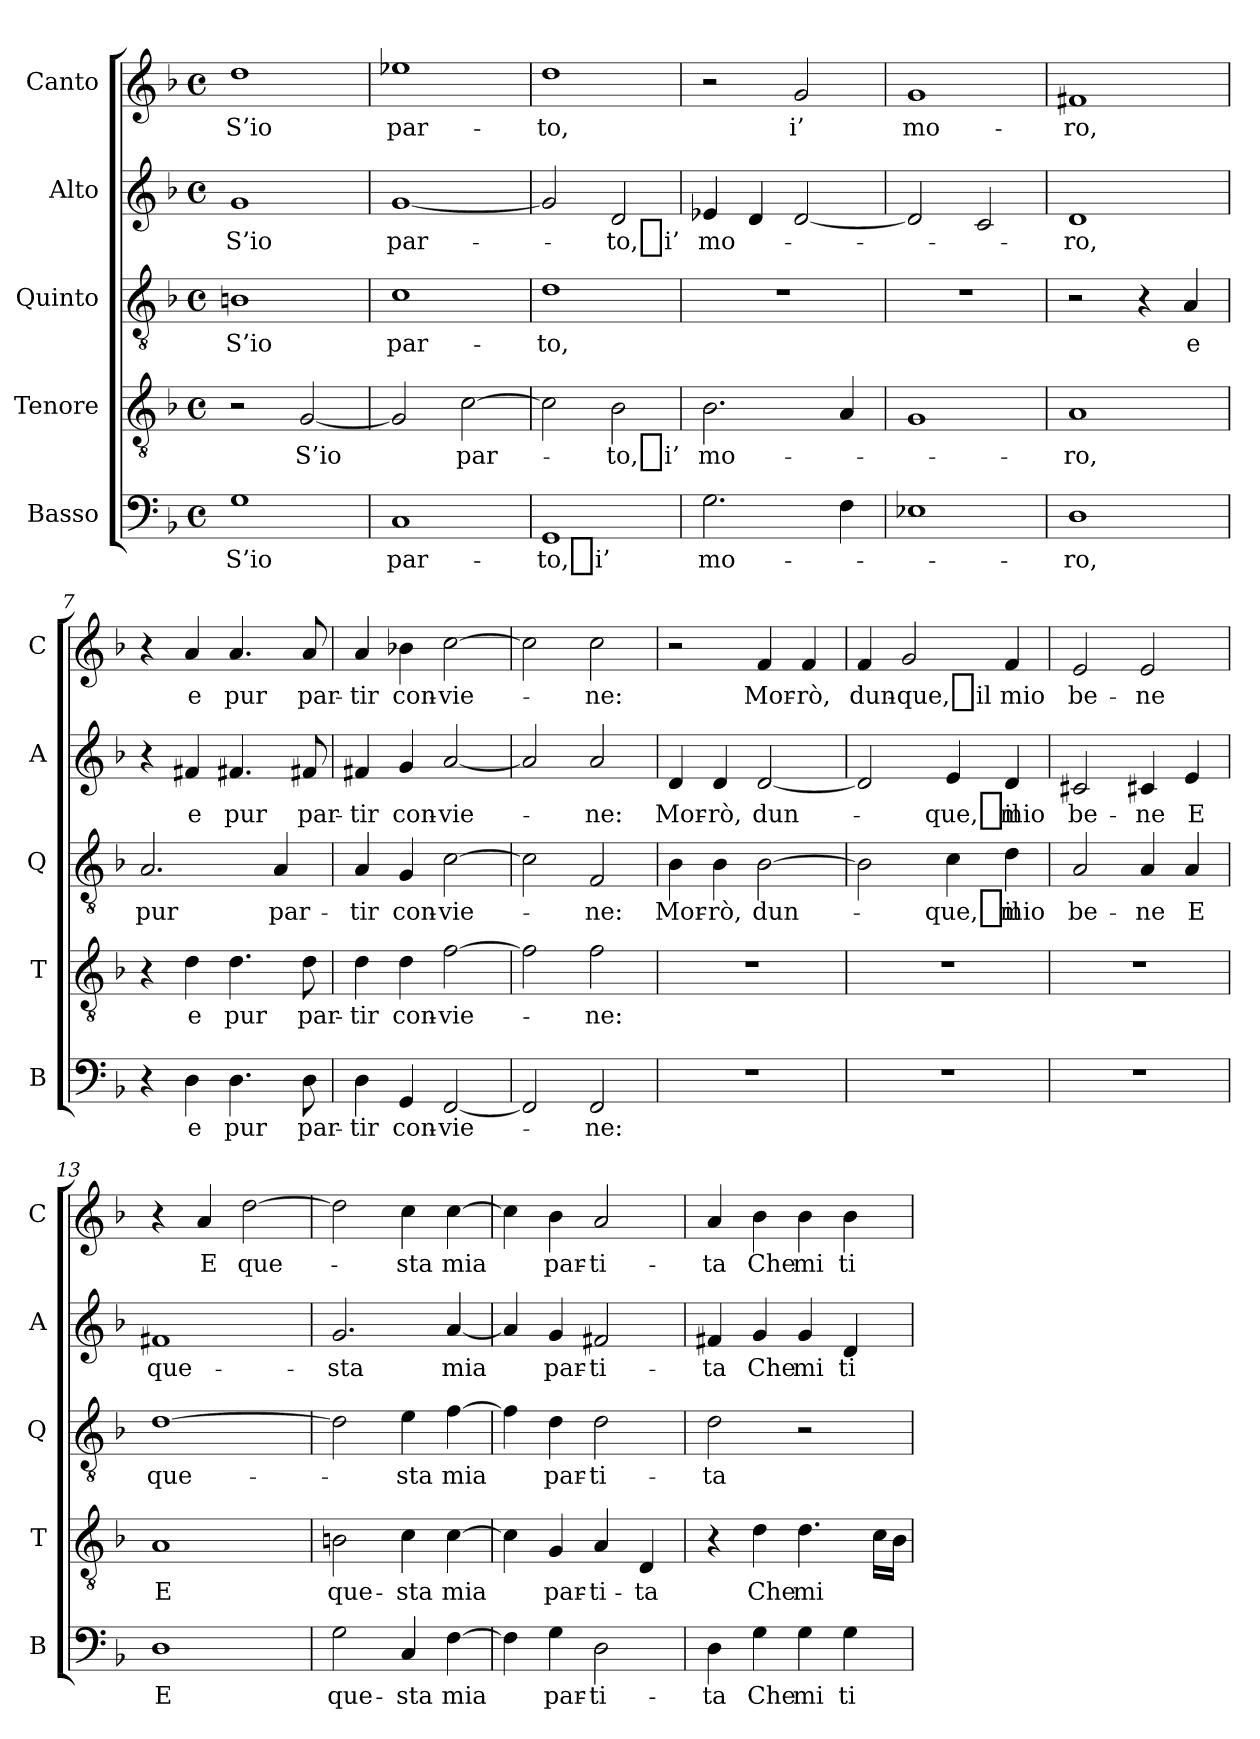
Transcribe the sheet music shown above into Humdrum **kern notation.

**kern	**text	**kern	**text	**kern	**text	**kern	**text	**kern	**text
*part5	*part5	*part4	*part4	*part3	*part3	*part2	*part2	*part1	*part1
*staff5	*staff5	*staff4	*staff4	*staff3	*staff3	*staff2	*staff2	*staff1	*staff1
*I"Basso	*	*I"Tenore	*	*I"Quinto	*	*I"Alto	*	*I"Canto	*
*I'B	*	*I'T	*	*I'Q	*	*I'A	*	*I'C	*
*clefF4	*	*clefGv2	*	*clefGv2	*	*clefG2	*	*clefG2	*
*k[b-]	*	*k[b-]	*	*k[b-]	*	*k[b-]	*	*k[b-]	*
*F:	*	*F:	*	*F:	*	*F:	*	*F:	*
*M4/4	*	*M4/4	*	*M4/4	*	*M4/4	*	*M4/4	*
*met(c)	*	*met(c)	*	*met(c)	*	*met(c)	*	*met(c)	*
=1	=1	=1	=1	=1	=1	=1	=1	=1	=1
1G	-S’io	2r	.	1Bn	-S’io	1g	-S’io	1dd	-S’io
.	.	[2G	-S’io	.	.	.	.	.	.
=2	=2	=2	=2	=2	=2	=2	=2	=2	=2
1C	par-	2G]	-	1c	par-	[1g	par-	1ee-X	par-
.	.	[2c	par-	.	.	.	.	.	.
=3	=3	=3	=3	=3	=3	=3	=3	=3	=3
1GG	-to,_i’	2c]	.	1d	-to,	2g]	.	1dd	-to,
.	.	2B-	-to,_i’	.	.	2d	-to,_i’	.	.
=4	=4	=4	=4	=4	=4	=4	=4	=4	=4
2.G	mo-	2.B-	mo-	1r	.	4e-X	mo-	2r	.
.	.	.	.	.	.	4d	.	.	.
.	.	.	.	.	.	[2d	.	2g	-i’
4F	.	4A	.	.	.	.	.	.	.
=5	=5	=5	=5	=5	=5	=5	=5	=5	=5
1E-X	.	1G	.	1r	.	2d]	.	1g	mo-
.	.	.	.	.	.	2c	.	.	.
=6	=6	=6	=6	=6	=6	=6	=6	=6	=6
1D	-ro,	1A	-ro,	2r	.	1d	-ro,	1f#X	-ro,
.	.	.	.	4r	.	.	.	.	.
.	.	.	.	4A	-e	.	.	.	.
=7	=7	=7	=7	=7	=7	=7	=7	=7	=7
4r	.	4r	.	2.A	-pur	4r	.	4r	.
4D	-e	4d	-e	.	.	4f#X	-e	4a	-e
4.D	-pur	4.d	-pur	.	.	4.f#X	-pur	4.a	-pur
.	.	.	.	4A	par-	.	.	.	.
8D	par-	8d	par-	.	.	8f#X	par-	8a	par-
=8	=8	=8	=8	=8	=8	=8	=8	=8	=8
4D	-tir	4d	-tir	4A	-tir	4f#X	-tir	4a	-tir
4GG	con-	4d	con-	4G	con-	4g	con-	4b-X	con-
[2FF	vie-	[2f	vie-	[2c	vie-	[2a	vie-	[2cc	vie-
!!LO:LB:g=z
=9	=9	=9	=9	=9	=9	=9	=9	=9	=9
2FF]	.	2f]	.	2c]	.	2a]	.	2cc]	.
2FF	-ne:	2f	-ne:	2F	-ne:	2a	-ne:	2cc	-ne:
=10	=10	=10	=10	=10	=10	=10	=10	=10	=10
1r	.	1r	.	4B-	Mor-	4d	Mor-	2r	.
.	.	.	.	4B-	-rò,	4d	-rò,	.	.
.	.	.	.	[2B-	dun-	[2d	dun-	4f	Mor-
.	.	.	.	.	.	.	.	4f	-rò,
=11	=11	=11	=11	=11	=11	=11	=11	=11	=11
1r	.	1r	.	2B-]	.	2d]	.	4f	dun-
.	.	.	.	.	.	.	.	2g	-que,_il
.	.	.	.	4c	-que,_il	4e	-que,_il	.	.
.	.	.	.	4d	-mio	4d	-mio	4f	-mio
=12	=12	=12	=12	=12	=12	=12	=12	=12	=12
1r	.	1r	.	2A	be-	2c#X	be-	2e	be-
.	.	.	.	4A	-ne	4c#X	-ne	2e	-ne
.	.	.	.	4A	-E	4e	-E	.	.
=13	=13	=13	=13	=13	=13	=13	=13	=13	=13
1D	-E	1A	-E	[1d	que-	1f#X	que-	4r	.
.	.	.	.	.	.	.	.	4a	-E
.	.	.	.	.	.	.	.	[2dd	que-
=14	=14	=14	=14	=14	=14	=14	=14	=14	=14
2G	que-	2Bn	que-	2d]	.	2.g	-sta	2dd]	.
4C	-sta	4c	-sta	4e	-sta	.	.	4cc	-sta
[4F	-mia	[4c	-mia	[4f	-mia	[4a	-mia	[4cc	-mia
=15	=15	=15	=15	=15	=15	=15	=15	=15	=15
4F]	.	4c]	.	4f]	.	4a]	.	4cc]	.
4G	par-	4G	par-	4d	par-	4g	par-	4b-	par-
2D	ti-	4A	ti-	2d	ti-	2f#X	ti-	2a	ti-
.	.	4D	-ta	.	.	.	.	.	.
!!LO:PB:g=z
=16	=16	=16	=16	=16	=16	=16	=16	=16	=16
4D	-ta	4r	.	2d	-ta	4f#X	-ta	4a	-ta
4G	-Che	4d	-Che	.	.	4g	-Che	4b-	-Che
4G	-mi	4.d	-mi	2r	.	4g	-mi	4b-	-mi
4G	-ti	.	.	.	.	4d	-ti	4b-	-ti
.	.	16cLL	.	.	.	.	.	.	.
.	.	16B-JJ	.	.	.	.	.	.	.
=	=	=	=	=	=	=	=	=	=
*-	*-	*-	*-	*-	*-	*-	*-	*-	*-
